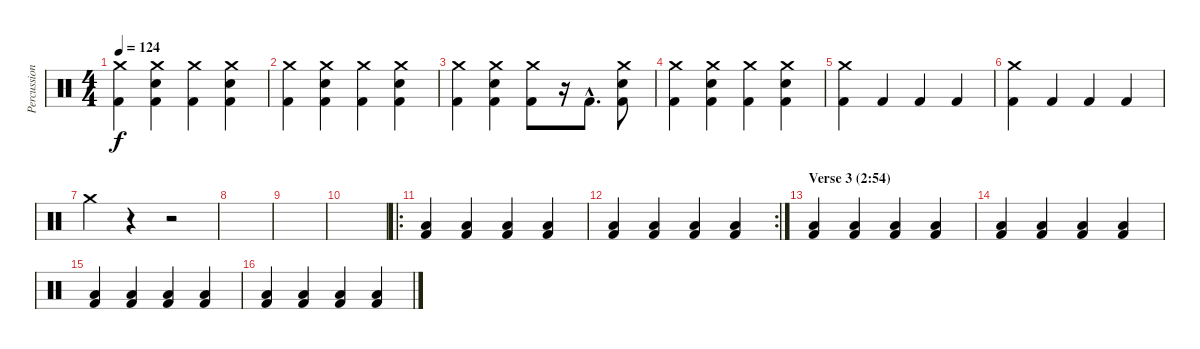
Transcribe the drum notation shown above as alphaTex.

\track ("Percussion" "Percussion") {instrument percussion}
\staff {score}
\articulation defaults
\ts (4 4)
\tempo 124
\clef neutral
\ks c
("Crash medium (hit)" "Kick (hit) 2").4{dy f} ("Crash medium (hit)" "Snare (hit) 2" "Kick (hit) 2").4 ("Crash medium (hit)" "Kick (hit) 2").4 ("Crash medium (hit)" "Snare (hit) 2" "Kick (hit) 2").4 |
("Crash medium (hit)" "Kick (hit) 2").4 ("Crash medium (hit)" "Snare (hit) 2" "Kick (hit) 2").4 ("Crash medium (hit)" "Kick (hit) 2").4 ("Crash medium (hit)" "Snare (hit) 2" "Kick (hit) 2").4 |
("Crash medium (hit)" "Kick (hit) 2").4 ("Crash medium (hit)" "Snare (hit) 2" "Kick (hit) 2").4 ("Crash medium (hit)" "Kick (hit) 2").8 r.16 "Kick (hit) 2"{hac}.8{d} ("Crash medium (hit)" "Snare (hit) 2" "Kick (hit) 2").8 |
("Crash medium (hit)" "Kick (hit) 2").4 ("Crash medium (hit)" "Snare (hit) 2" "Kick (hit) 2").4 ("Crash medium (hit)" "Kick (hit) 2").4 ("Crash medium (hit)" "Snare (hit) 2" "Kick (hit) 2").4 |
("Crash medium (hit)" "Kick (hit) 2").4 "Kick (hit) 2".4 "Kick (hit) 2".4 "Kick (hit) 2".4 |
("Crash medium (hit)" "Kick (hit) 2").4 "Kick (hit) 2".4 "Kick (hit) 2".4 "Kick (hit) 2".4 |
"Crash medium (hit)".4 r.4 r.2 |
|
|
|
\ro
("Low Floor Tom (hit)" "Kick (hit) 2").4 ("Low Floor Tom (hit)" "Kick (hit) 2").4 ("Low Floor Tom (hit)" "Kick (hit) 2").4 ("Low Floor Tom (hit)" "Kick (hit) 2").4 |
\rc 2
("Low Floor Tom (hit)" "Kick (hit) 2").4 ("Low Floor Tom (hit)" "Kick (hit) 2").4 ("Low Floor Tom (hit)" "Kick (hit) 2").4 ("Low Floor Tom (hit)" "Kick (hit) 2").4 |
\section ("" "Verse 3 (2:54)")
("Low Floor Tom (hit)" "Kick (hit) 2").4 ("Low Floor Tom (hit)" "Kick (hit) 2").4 ("Low Floor Tom (hit)" "Kick (hit) 2").4 ("Low Floor Tom (hit)" "Kick (hit) 2").4 |
("Low Floor Tom (hit)" "Kick (hit) 2").4 ("Low Floor Tom (hit)" "Kick (hit) 2").4 ("Low Floor Tom (hit)" "Kick (hit) 2").4 ("Low Floor Tom (hit)" "Kick (hit) 2").4 |
("Low Floor Tom (hit)" "Kick (hit) 2").4 ("Low Floor Tom (hit)" "Kick (hit) 2").4 ("Low Floor Tom (hit)" "Kick (hit) 2").4 ("Low Floor Tom (hit)" "Kick (hit) 2").4 |
("Low Floor Tom (hit)" "Kick (hit) 2").4 ("Low Floor Tom (hit)" "Kick (hit) 2").4 ("Low Floor Tom (hit)" "Kick (hit) 2").4 ("Low Floor Tom (hit)" "Kick (hit) 2").4
